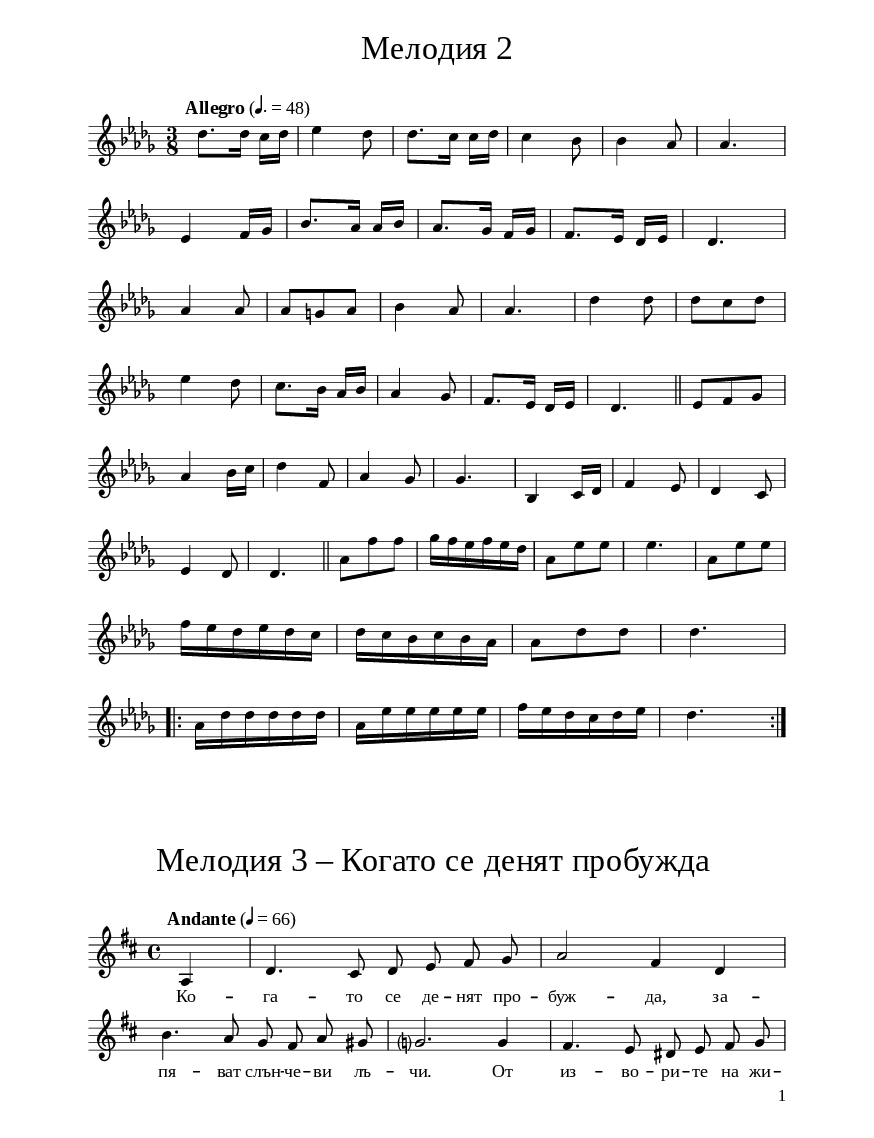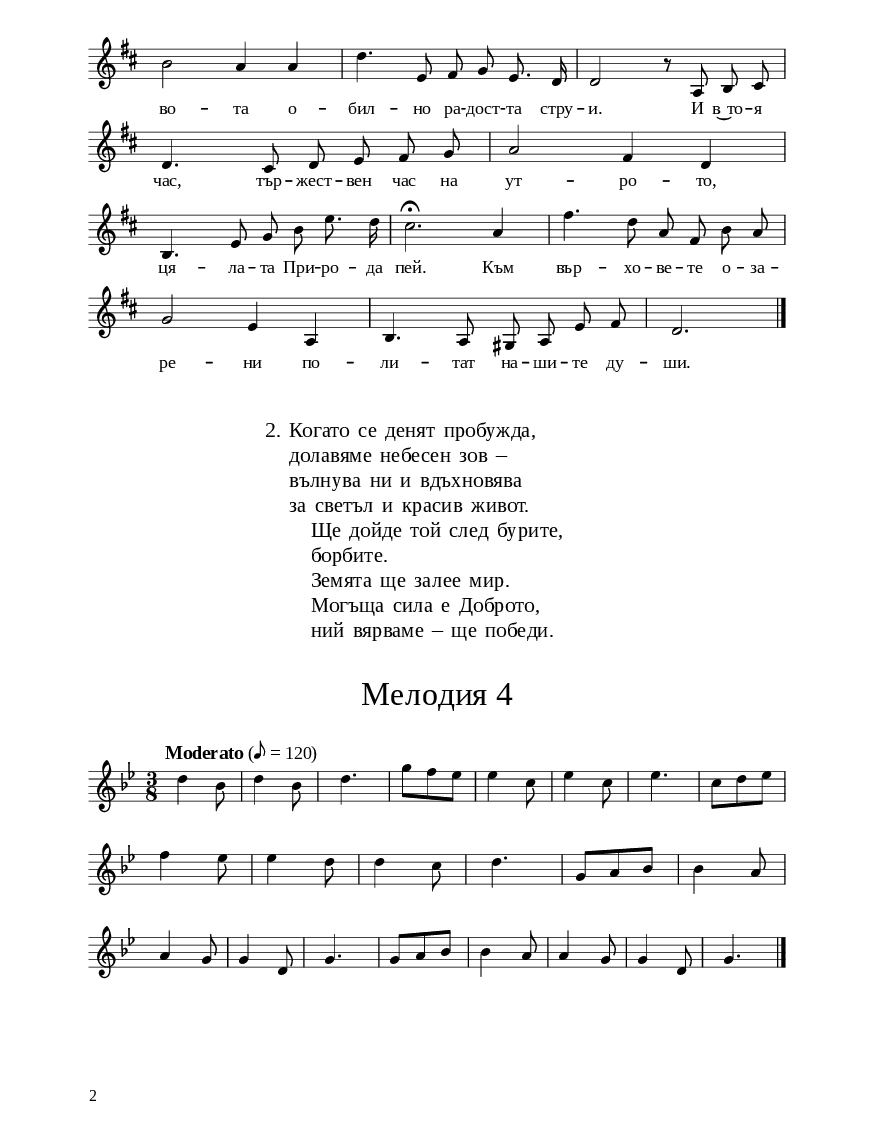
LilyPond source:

\version "2.24.2"

% include paper part and global functions
\include "include/globals.ily"

\bookpart {
  \label #'ref186
  \tocItem \markup "Мелодия 2"
  \paper {
    print-all-headers = ##t
    print-page-number = ##t
    print-first-page-number = ##t

    % put page numbers on the bottom
    oddHeaderMarkup = \markup ""
    evenHeaderMarkup = \markup ""
    oddFooterMarkup = \markup
    \fill-line {
      ""
      \if \should-print-page-number \fromproperty #'page:page-number-string
    }
    evenFooterMarkup = \markup
    \fill-line {
      \if \should-print-page-number \fromproperty #'page:page-number-string
      ""
    }

    left-margin = 1.5\cm
    right-margin = 1.5\cm
    top-margin = 1.6\cm
    bottom-margin = 1.2\cm
    ragged-bottom = ##t % do not spread the staves to fill the whole vertical space

    % change distance between staves
    system-system-spacing =
    #'((basic-distance . 8)
       (minimum-distance . 6)
       (padding . 1)
       (stretchability . 12))
  }

  \score {
    \include "include/score-layout.ily"

    \new Voice \absolute {
      \clef treble
      \key des \major
      \time 3/8
      \tempoFunc "Allegro" 4. "48"
      des''8. [des''16] c''16 [des''16]
      | % 2
      es''4 des''8 | % 3
      des''8. c''16 c''16 [des''16]
      | % 4
      c''4 bes'8  | % 5
      bes'4  as'8 | % 6
      as'4. \break| % 7
      es'4  f'16  ges'16  | % 8
      bes'8.  [as'16 ] as'16 bes'16  | % 9
      as'8.  [ges'16]  f'16  ges'16 |
      f'8.  [es'16]  des'16  es'16 | % 11
      des'4. \break | % 12
      as'4  as'8  | % 13
      as'8  g'8  as'8 | % 14
      bes'4  as'8  | % 15
      as'4.| % 16
      des''4 des ''8 | % 17
      des''8 c''8 des''8 \break | % 18
      es''4 des''8  | % 19
      c''8. [bes'16]  as'16 bes'16 |
      as'4  ges'8   | % 21
      f'8.  [es'16]  des'16  es'16 | % 22
      des'4. \bar "||"
      es'8  f'8  ges'8 \break| % 24
      as'4 bes'16 c''16  | % 25
      des''4  f'8 | % 26
      as'4  ges'8 |  % 27
      ges'4. | % 28
      bes4  c'16  des'16   | % 29
      f'4  es'8  |
      des'4  c'8  \break | % 31
      es'4  des'8 | % 32
      des'4. |  \bar "||" % 33
      as'8 f''8 f''8 | % 34
      ges''16 f''16 es''16 f''16
      es''16 des''16  | % 35
      as'8 es''8 es''8 | % 36
      es''4.  | % 37
      as'8 es''8 es''8   | \break  % 38
      f''16 es''16 des''16 es''16
      des''16 c''16 | % 39
      des''16 c''16 bes'16 c''16
      bes'16  as'16 |
      as'8 des''8 des''8 | % 41
      des''4.  | \break  % 42
      \bar ".|:-|" as'16 des''16 des''16 des''16
      des''16 des''16  | % 43
      as'16 es''16 es''16 es''16
      es''16 es''16  | % 44
      f''16 es''16 des''16 c''16
      des''16 es''16 | % 45
      des''4. \bar ":|."
    }

    \addlyrics {}

    \header {
      title = \titleFunc "Мелодия 2" " Melodija 2 – V radostta na denja"
    }

    \midi{}

  } % score


  \label #'ref188
  \tocItem \markup "Мелодия 3 – Когато се денят пробужда"
  \score {
    \include "include/score-layout.ily"

    \new Voice \relative c' {
      \clef treble
      \key d \major
      \time 4/4
      \tempoFunc "Andante" 4 "66"
      \autoBeamOff
      \partial 4
      a4 | d4. cis8 d8 e8 fis8 g8 | a2 fis4 d4 | \break

      b'4. a8 g fis a gis |g?2. g4 | fis4. e8 dis e fis g | \break

      b2 a4 a |d4. e,8 fis8 g8 e8. d16 | d2 r8 a8 b8 cis8 | \break

      d4. cis8 d e fis g | a2 fis4 d4 | \break

      b4. e8 g b e8. d16 | cis2.\fermata a4 | fis'4. d8 a fis b a \break |

      g2 e4 a,4 | b4. a8 gis a e'8 fis | d2 . \bar "|." \break
    }


    \addlyrics {
      Ко -- га -- то се де -- нят про -- буж -- да,
      за -- пя -- ват слън -- че -- ви лъ -- чи.
      От из -- во -- ри -- те на жи -- во -- та
      о -- бил -- но ра -- дост -- та стру -- и.
      И в~то -- я час, тър -- жест -- вен час на ут -- ро -- то,
      ця -- ла -- та При -- ро -- да пей.
      Към вър -- хо -- ве -- те о -- за -- ре -- ни
      по -- ли -- тат на -- ши -- те ду -- ши.}

      \header {
        title = \titleFunc "Мелодия 3 – Когато се денят пробужда " "Melodija – Kogato se denjat probužda"
      }

      \midi{}

    } % score

    \markup \fontsize #bgCoupletFontSize {
      \hspace #17
      \override #`(baseline-skip . ,bgCoupletBaselineSkip)
      \column {
        \line {   2. Когато се денят пробужда,}
        \line {   "   " долавяме небесен зов – }
        \line {   "   " вълнува ни и вдъхновява}
        \line {   "   " за светъл и красив живот.}
        \line {   "       " Ще дойде той след бурите, }
        \line {   "       " борбите. }
        \line {   "       " Земята ще залее мир.}
        \line {   "       " Могъща сила е Доброто,}
        \line {   "       " ний вярваме – ще победи.}
      }

    } % markup

    \markup \empty-two

    \label #'ref189
    \tocItem \markup "Мелодия 4"
    \score {
      \include "include/score-layout.ily"

      \new Voice \absolute {
        \clef treble
        \key g \minor
        \time 3/8
        \tempoFunc "Moderato" 8 "120"
        d''4 bes'8 | % 2
        d''4 bes'8 | % 3
        d''4. | % 4
        g''8  f''8 es''8 | % 5
        es''4 c''8 | % 6
        es''4 c''8 | % 7
        es''4. | % 8
        c''8  d''8  es''8 \break | % 9
        f''4 es''8 |
        es''4 d''8 | % 11
        d''4 c''8 | % 12
        d''4. | % 13
        g'8  a'8 bes'8 | % 14
        bes'4  a'8 \break | % 15
        a'4  g'8 | % 16
        g'4  d'8 | % 17
        g'4. | % 18
        g'8 a'8 bes'8 | % 19
        bes'4  a'8 |
        a'4  g'8 | % 21
        g'4  d'8 | % 22
        g'4. \bar "|."
      }

      \addlyrics {
      }

      \header {
        title = \titleFunc "Мелодия 4" "Melodija – Ozarenie"
      }

      \midi{}

    } % score

  } % bookpart

  % Più mosso
  %
